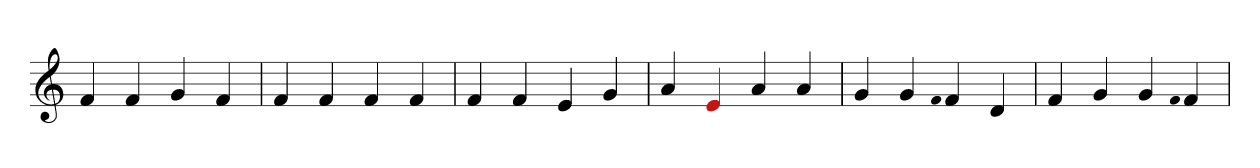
**kern
*part1
*staff1
*clefG2
=1
4f
4f
4g
4f
=2
4f
4f
4f
4f
=3
4f
4f
4e
4g
=4
4a
4Re
4a
4a
=5
4g
4g
qqf
4f
4d
=6
4f
4g
4g
qqf
4f
=
*-
